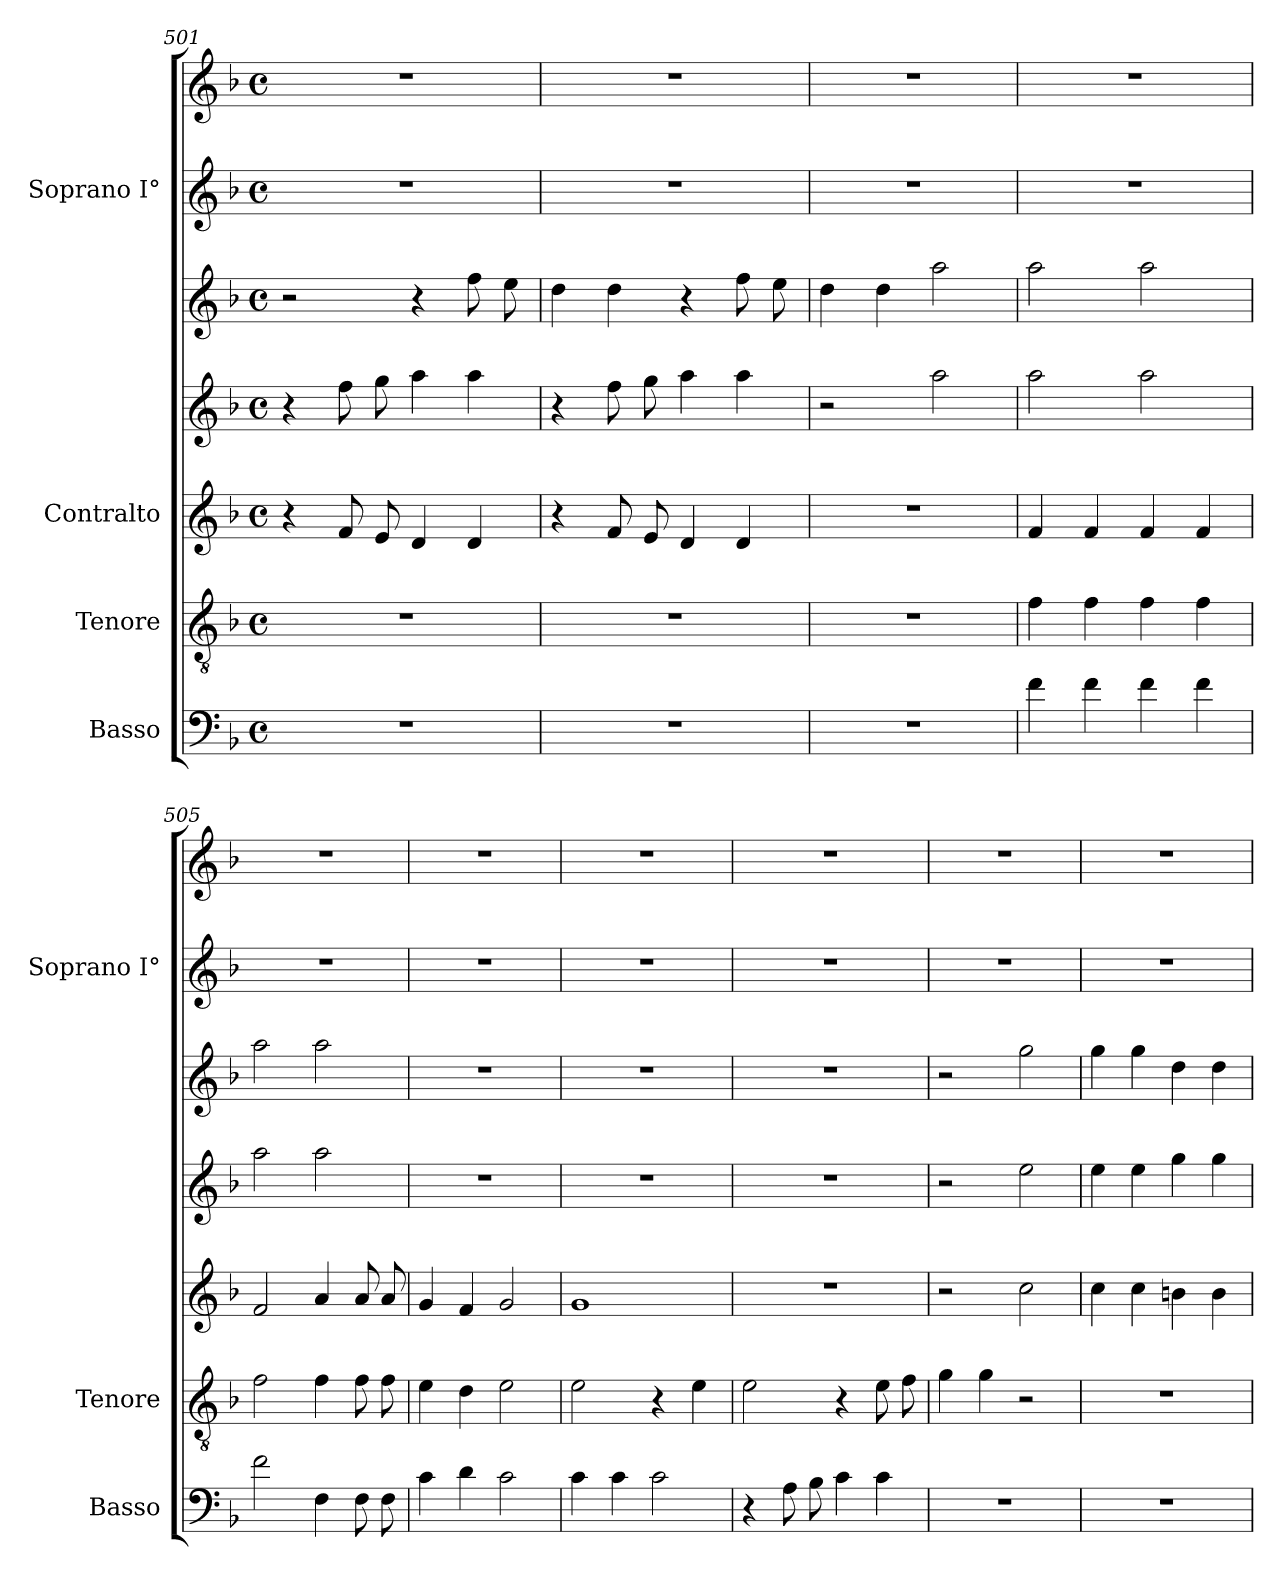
**kern	**kern	**kern	**kern	**kern	**kern	**kern
*part6	*part5	*part4	*part3	*part2	*part1	*part1
*staff7	*staff6	*staff5	*staff4	*staff3	*staff2	*staff1
*I"Basso	*I"Tenore	*I"Contralto	*	*	*I"Soprano I°	*
*I'Basso	*I'Tenore	*	*	*	*I'Soprano I°	*
*clefF4	*clefGv2	*clefG2	*clefG2	*clefG2	*clefG2	*clefG2
*k[b-]	*k[b-]	*k[b-]	*k[b-]	*k[b-]	*k[b-]	*k[b-]
*F:	*F:	*F:	*F:	*F:	*F:	*F:
*M4/4	*M4/4	*M4/4	*M4/4	*M4/4	*M4/4	*M4/4
*met(c)	*met(c)	*met(c)	*met(c)	*met(c)	*met(c)	*met(c)
=501	=501	=501	=501	=501	=501	=501
1r	1r	4r	4r	2r	1r	1r
.	.	8f/	8ff\	.	.	.
.	.	8e/	8gg\	.	.	.
.	.	4d/	4aa\	4r	.	.
.	.	4d/	4aa\	8ff\	.	.
.	.	.	.	8ee\	.	.
=502	=502	=502	=502	=502	=502	=502
1r	1r	4r	4r	4dd\	1r	1r
.	.	8f/	8ff\	4dd\	.	.
.	.	8e/	8gg\	.	.	.
.	.	4d/	4aa\	4r	.	.
.	.	4d/	4aa\	8ff\	.	.
.	.	.	.	8ee\	.	.
!!LO:PB:g=z
=503	=503	=503	=503	=503	=503	=503
1r	1r	1r	2r	4dd\	1r	1r
.	.	.	.	4dd\	.	.
.	.	.	2aa\	2aa\	.	.
=504	=504	=504	=504	=504	=504	=504
4f\	4f\	4f/	2aa\	2aa\	1r	1r
4f\	4f\	4f/	.	.	.	.
4f\	4f\	4f/	2aa\	2aa\	.	.
4f\	4f\	4f/	.	.	.	.
=505	=505	=505	=505	=505	=505	=505
2f\	2f\	2f/	2aa\	2aa\	1r	1r
4F\	4f\	4a/	2aa\	2aa\	.	.
8F\	8f\	8a/	.	.	.	.
8F\	8f\	8a/	.	.	.	.
=506	=506	=506	=506	=506	=506	=506
4c\	4e\	4g/	1r	1r	1r	1r
4d\	4d\	4f/	.	.	.	.
2c\	2e\	2g/	.	.	.	.
=507	=507	=507	=507	=507	=507	=507
4c\	2e\	1g	1r	1r	1r	1r
4c\	.	.	.	.	.	.
2c\	4r	.	.	.	.	.
.	4e\	.	.	.	.	.
=508	=508	=508	=508	=508	=508	=508
4r	2e\	1r	1r	1r	1r	1r
8A\	.	.	.	.	.	.
8B-\	.	.	.	.	.	.
4c\	4r	.	.	.	.	.
4c\	8e\	.	.	.	.	.
.	8f\	.	.	.	.	.
!!LO:LB:g=z
=509	=509	=509	=509	=509	=509	=509
1r	4g\	2r	2r	2r	1r	1r
.	4g\	.	.	.	.	.
.	2r	2cc\	2ee\	2gg\	.	.
=510	=510	=510	=510	=510	=510	=510
1r	1r	4cc\	4ee\	4gg\	1r	1r
.	.	4cc\	4ee\	4gg\	.	.
.	.	4bn\	4gg\	4dd\	.	.
.	.	4b\	4gg\	4dd\	.	.
=	=	=	=	=	=	=
*-	*-	*-	*-	*-	*-	*-
